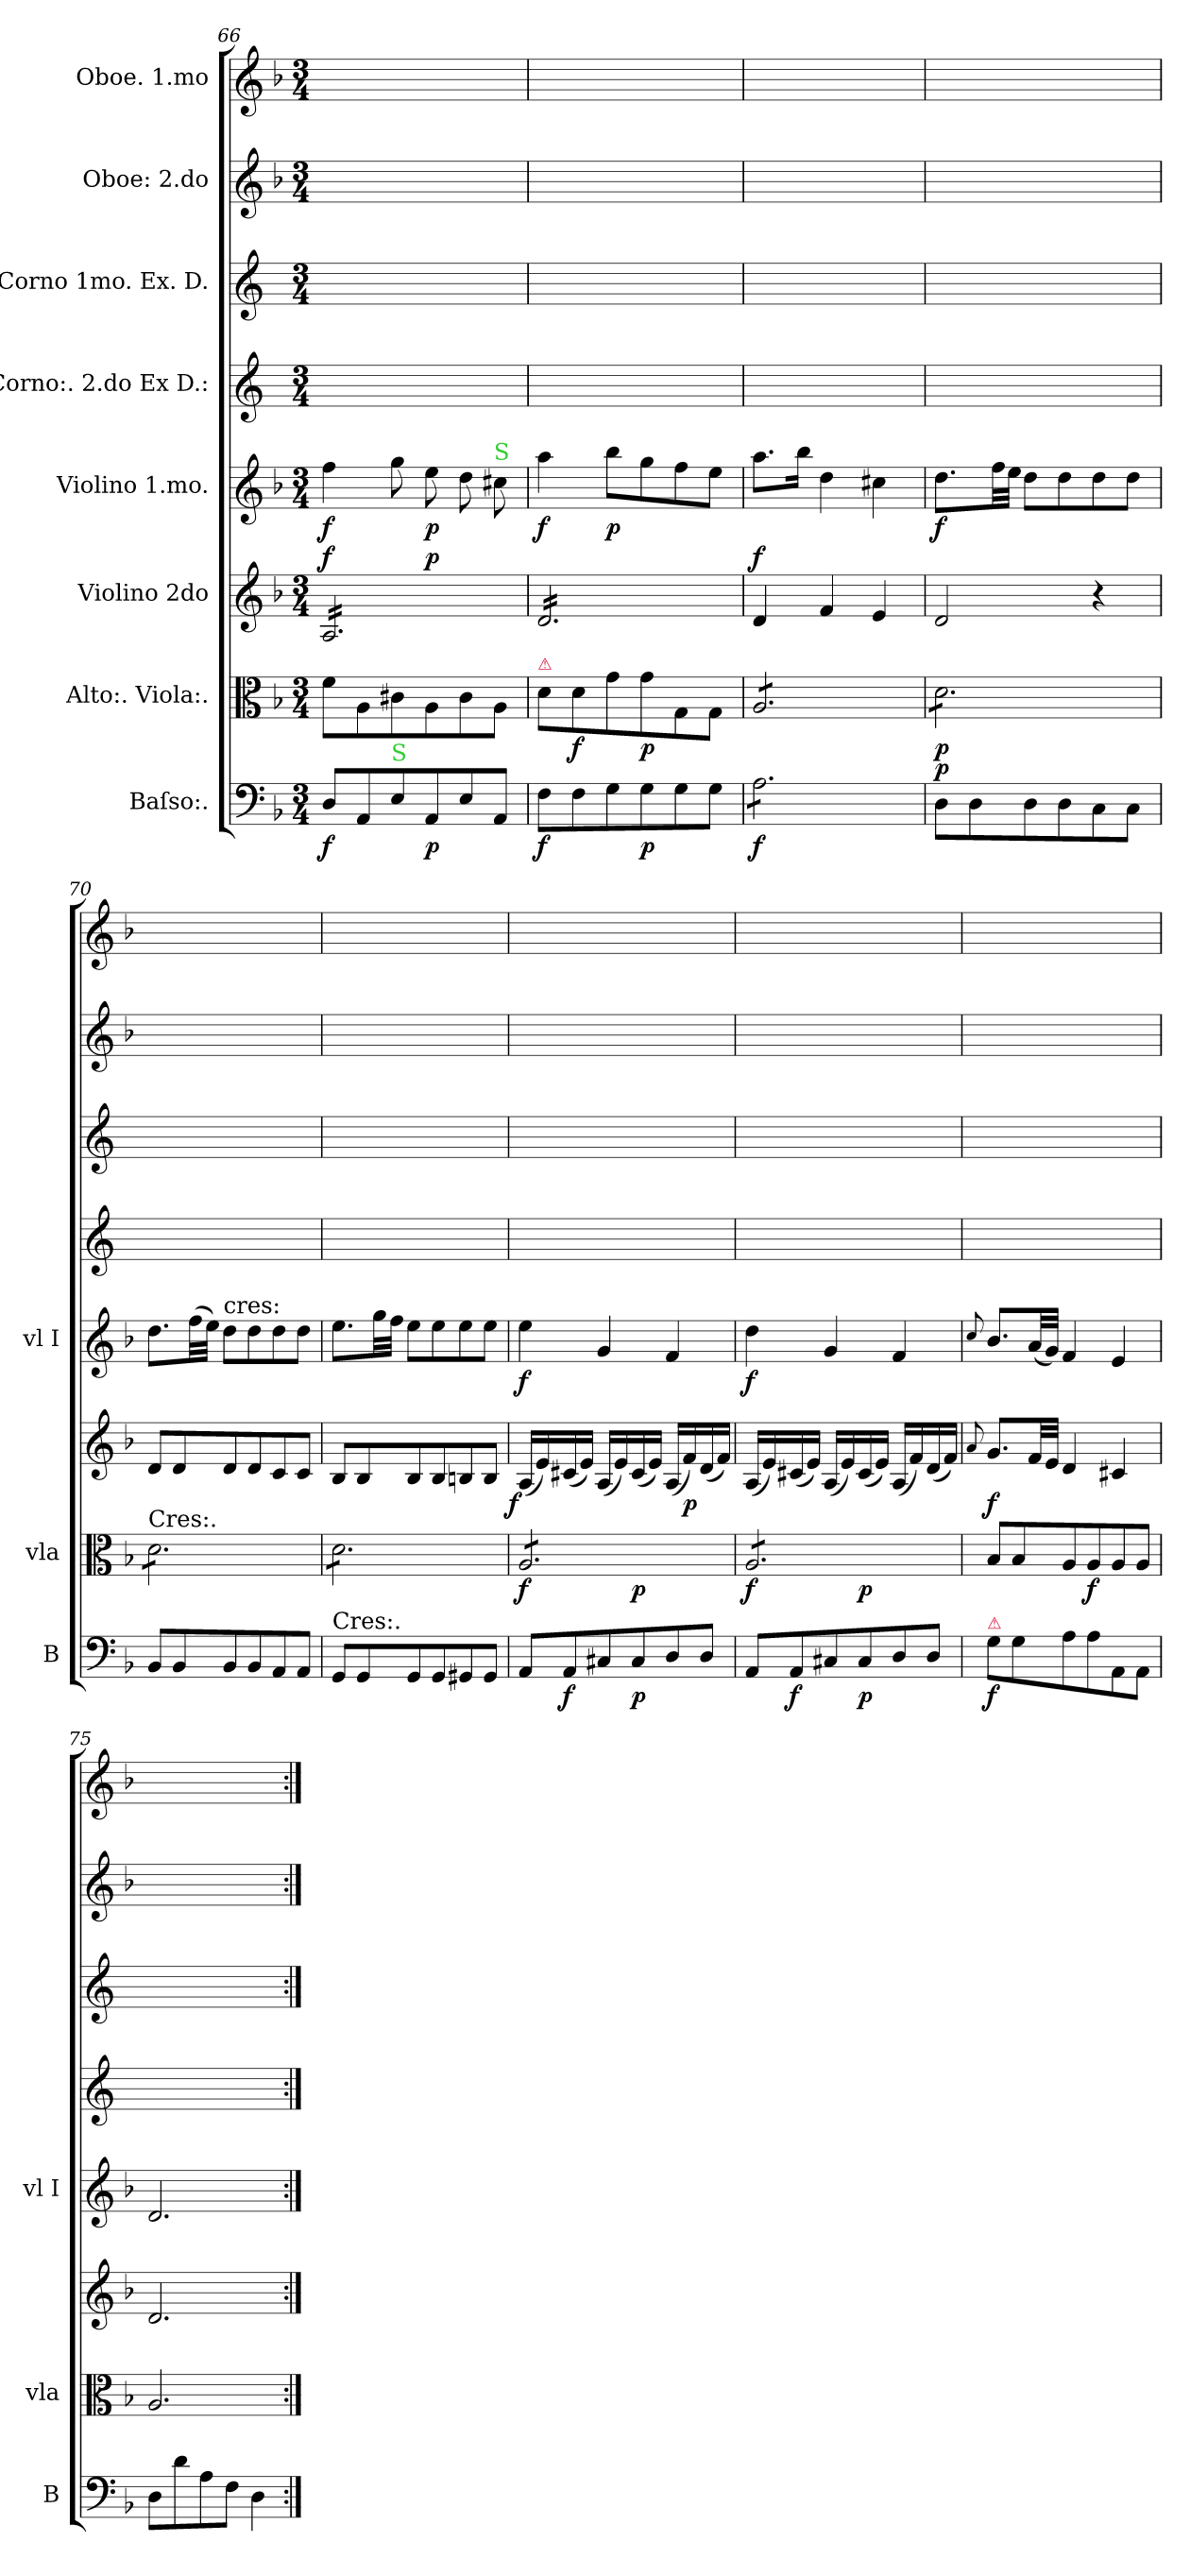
**kern	**dynam	**kern	**dynam	**kern	**dynam	**kern	**dynam	**kern	**kern	**kern	**kern
*part8	*part8	*part7	*part7	*part6	*part6	*part5	*part5	*part4	*part3	*part2	*part1
*staff8	*staff8	*staff7	*staff7	*staff6	*staff6	*staff5	*staff5	*staff4	*staff3	*staff2	*staff1
*I"Baſso:.	*	*I"Alto:. Viola:.	*	*I"Violino 2do	*	*I"Violino 1.mo.	*	*I"Corno:. 2.do Ex D.:	*I"Corno 1mo. Ex. D.	*I"Oboe: 2.do	*I"Oboe. 1.mo
*I'B	*	*I'vla	*	*	*	*I'vl I	*	*	*	*	*
*clefF4	*	*clefC3	*	*clefG2	*	*clefG2	*	*clefG2	*clefG2	*clefG2	*clefG2
*	*	*	*	*	*	*	*	*ITrd6c10	*ITrd6c10	*	*
*k[b-]	*	*k[b-]	*	*k[b-]	*	*k[b-]	*	*k[f#c#]	*k[f#c#]	*k[b-]	*k[b-]
*d:	*	*d:	*	*d:	*	*d:	*	*	*	*d:	*d:
*M3/4	*	*M3/4	*	*M3/4	*	*M3/4	*	*M3/4	*M3/4	*M3/4	*M3/4
=66	=66	=66	=66	=66	=66	=66	=66	=66	=66	=66	=66
!	!	!	!	!	!LO:DY:a	!	!	!	!	!	!
*	*	*	*	*^	*	*	*	*	*	*	*
*	*	*	*	*tremolo	*	*	*	*	*	*	*	*
8D/L	f	8f\L	.	16A/LL	4.ryy	f	4ff\	f	2.ryy	2.ryy	2.ryy	2.ryy
.	.	.	.	16A/	.	.	.	.	.	.	.	.
8AA/	.	8A\	.	16A/	.	.	.	.	.	.	.	.
.	.	.	.	16A/	.	.	.	.	.	.	.	.
!LO:TX:a:color=limegreen:t=S	!	!	!	!	!	!	!	!	!	!	!	!
8E	.	8c#X\	.	16A/	.	.	8gg\	.	.	.	.	.
.	.	.	.	16A/	.	.	.	.	.	.	.	.
!	!	!	!	!	!	!LO:DY:a	!	!	!	!	!	!
8AA/	p	8A\	.	16A/	4.ryy	p	8ee\	p	.	.	.	.
.	.	.	.	16A/	.	.	.	.	.	.	.	.
8E/	.	8c#\	.	16A/	.	.	8dd\	.	.	.	.	.
.	.	.	.	16A/	.	.	.	.	.	.	.	.
!	!	!	!	!	!	!	!LO:TX:a:color=limegreen:t=S	!	!	!	!	!
8AA/J	.	8A\J	.	16A/	.	.	8cc#X	.	.	.	.	.
.	.	.	.	16A/JJ	.	.	.	.	.	.	.	.
=67	=67	=67	=67	=67	=67	=67	=67	=67	=67	=67	=67	=67
!	!	!LO:TX:a:color=crimson:t=⚠	!	!	!	!	!	!	!	!	!	!
*	*	*	*	*v	*v	*	*	*	*	*	*	*
8F\L	f	8d\L	.	16d/LL	.	4aa\	f	2.ryy	2.ryy	2.ryy	2.ryy
.	.	.	.	16d/	.	.	.	.	.	.	.
8F\	.	8d\	f	16d/	.	.	.	.	.	.	.
.	.	.	.	16d/	.	.	.	.	.	.	.
8G\	.	8g\	.	16d/	.	8bb-\L	p	.	.	.	.
.	.	.	.	16d/	.	.	.	.	.	.	.
8G\	p	8g\	p	16d/	.	8gg\	.	.	.	.	.
.	.	.	.	16d/	.	.	.	.	.	.	.
8G\	.	8G/	.	16d/	.	8ff\	.	.	.	.	.
.	.	.	.	16d/	.	.	.	.	.	.	.
8G\J	.	8G/J	.	16d/	.	8ee\J	.	.	.	.	.
.	.	.	.	16d/JJ	.	.	.	.	.	.	.
*	*	*	*	*Xtremolo	*	*	*	*	*	*	*
=68	=68	=68	=68	=68	=68	=68	=68	=68	=68	=68	=68
!	!	!	!	!	!LO:DY:a	!	!	!	!	!	!
*tremolo	*	*	*	*	*	*	*	*	*	*	*
*	*	*tremolo	*	*	*	*	*	*	*	*	*
8A\L	f	8A/L	.	4d/	f	8.aa\L	.	2.ryy	2.ryy	2.ryy	2.ryy
8A\	.	8A/	.	.	.	.	.	.	.	.	.
.	.	.	.	.	.	16bb-\Jk	.	.	.	.	.
8A\	.	8A/	.	4f/	.	4dd\	.	.	.	.	.
8A\	.	8A/	.	.	.	.	.	.	.	.	.
8A\	.	8A/	.	4e/	.	4cc#X\	.	.	.	.	.
8A\J	.	8A/J	.	.	.	.	.	.	.	.	.
*Xtremolo	*	*	*	*	*	*	*	*	*	*	*
=69	=69	=69	=69	=69	=69	=69	=69	=69	=69	=69	=69
!	!LO:DY:a	!	!	!	!	!	!	!	!	!	!
8D\L	p	8d\L	p	2d/	.	8.dd\L	f	2.ryy	2.ryy	2.ryy	2.ryy
8D\	.	8d\	.	.	.	.	.	.	.	.	.
.	.	.	.	.	.	32ff\LL	.	.	.	.	.
.	.	.	.	.	.	32ee\JJJ	.	.	.	.	.
8D\	.	8d\	.	.	.	8dd\L	.	.	.	.	.
8D\	.	8d\	.	.	.	8dd\	.	.	.	.	.
8C\	.	8d\	.	4r	.	8dd\	.	.	.	.	.
8C\J	.	8d\J	.	.	.	8dd\J	.	.	.	.	.
=70	=70	=70	=70	=70	=70	=70	=70	=70	=70	=70	=70
!	!	!LO:TX:t=Cres&colon;.	!	!	!	!	!	!	!	!	!
8BB-/L	.	8d\L	.	8d/L	.	8.dd\L	.	2.ryy	2.ryy	2.ryy	2.ryy
8BB-/	.	8d\	.	8d/	.	.	.	.	.	.	.
.	.	.	.	.	.	(32ff\LL	.	.	.	.	.
.	.	.	.	.	.	32ee\JJJ)	.	.	.	.	.
!	!	!	!	!	!	!LO:TX:t=cres&colon;	!	!	!	!	!
8BB-/	.	8d\	.	8d/	.	8dd\L	.	.	.	.	.
8BB-/	.	8d\	.	8d/	.	8dd\	.	.	.	.	.
8AA/	.	8d\	.	8c/	.	8dd\	.	.	.	.	.
8AA/J	.	8d\J	.	8c/J	.	8dd\J	.	.	.	.	.
=71	=71	=71	=71	=71	=71	=71	=71	=71	=71	=71	=71
!LO:TX:t=Cres&colon;.	!	!	!	!	!	!	!	!	!	!	!
8GG/L	.	8d\L	.	8B-/L	.	8.ee\L	.	2.ryy	2.ryy	2.ryy	2.ryy
8GG/	.	8d\	.	8B-/	.	.	.	.	.	.	.
.	.	.	.	.	.	32gg\LL	.	.	.	.	.
.	.	.	.	.	.	32ff\JJJ	.	.	.	.	.
8GG/	.	8d\	.	8B-/	.	8ee\L	.	.	.	.	.
8GG/	.	8d\	.	8B-/	.	8ee\	.	.	.	.	.
8GG#X/	.	8d\	.	8Bn/	.	8ee\	.	.	.	.	.
8GG#/J	.	8d\J	.	8B/J	.	8ee\J	.	.	.	.	.
=72	=72	=72	=72	=72	=72	=72	=72	=72	=72	=72	=72
!	!	!	!	!	!LO:DY:rj	!	!	!	!	!	!
*	*	*^	*	*	*	*	*	*	*	*	*
8AA/L	.	8A/L	4.ryy	f	(16A/LL	f	4ee\	f	2.ryy	2.ryy	2.ryy	2.ryy
.	.	.	.	.	16e/)	.	.	.	.	.	.	.
8AA/	f	8A/	.	.	(16c#X/	.	.	.	.	.	.	.
.	.	.	.	.	16e/JJ)	.	.	.	.	.	.	.
8C#X/	.	8A/	.	.	(16A/LL	.	4g/	p&colon;	.	.	.	.
.	.	.	.	.	16e/)	.	.	.	.	.	.	.
8C#/	p	8A/	4.ryy	p	(16c#/	.	.	.	.	.	.	.
.	.	.	.	.	16e/JJ)	.	.	.	.	.	.	.
8D/	.	8A/	.	.	(16A/LL	.	4f/	.	.	.	.	.
.	.	.	.	.	16f/)	p	.	.	.	.	.	.
8D/J	.	8A/J	.	.	(16d/	.	.	.	.	.	.	.
.	.	.	.	.	16f/JJ)	.	.	.	.	.	.	.
=73	=73	=73	=73	=73	=73	=73	=73	=73	=73	=73	=73	=73
8AA/L	.	8A/L	4.ryy	f	(16A/LL	.	4dd\	f	2.ryy	2.ryy	2.ryy	2.ryy
.	.	.	.	.	16e/)	.	.	.	.	.	.	.
8AA/	f	8A/	.	.	(16c#X/	.	.	.	.	.	.	.
.	.	.	.	.	16e/JJ)	.	.	.	.	.	.	.
8C#X/	.	8A/	.	.	(16A/LL	.	4g/	p&colon;	.	.	.	.
.	.	.	.	.	16e/)	.	.	.	.	.	.	.
8C#/	p	8A/	4.ryy	p	(16c#/	.	.	.	.	.	.	.
.	.	.	.	.	16e/JJ)	.	.	.	.	.	.	.
8D/	.	8A/	.	.	(16A/LL	.	4f/	.	.	.	.	.
.	.	.	.	.	16f/)	.	.	.	.	.	.	.
8D/J	.	8A/J	.	.	(16d/	.	.	.	.	.	.	.
*	*	*Xtremolo	*	*	*	*	*	*	*	*	*	*
.	.	.	.	.	16f/JJ)	.	.	.	.	.	.	.
*	*	*v	*v	*	*	*	*	*	*	*	*	*
=74	=74	=74	=74	=74	=74	=74	=74	=74	=74	=74	=74
.	.	.	.	8qqa/	.	8qqcc/	.	.	.	.	.
!LO:TX:a:color=crimson:t=⚠	!	!	!	!	!	!	!	!	!	!	!
8G\L	f	8B-/L	.	8.g/L	f	8.b-/L	.	2.ryy	2.ryy	2.ryy	2.ryy
8G\	.	8B-/	.	.	.	.	.	.	.	.	.
.	.	.	.	32f/LL	.	(32a/LL	.	.	.	.	.
.	.	.	.	32e/JJJ	.	32g/JJJ)	.	.	.	.	.
8A\	.	8A/	.	4d/	.	4f/	.	.	.	.	.
8A\	.	8A/	f	.	.	.	.	.	.	.	.
8AA/	.	8A/	.	4c#X/	.	4e/	.	.	.	.	.
8AA/J	.	8A/J	.	.	.	.	.	.	.	.	.
=75	=75	=75	=75	=75	=75	=75	=75	=75	=75	=75	=75
8D\L	.	2.A/	.	2.d/	.	2.d/	.	2.ryy	2.ryy	2.ryy	2.ryy
8d\	.	.	.	.	.	.	.	.	.	.	.
8A\	.	.	.	.	.	.	.	.	.	.	.
8F\J	.	.	.	.	.	.	.	.	.	.	.
4D\	.	.	.	.	.	.	.	.	.	.	.
=:|!	=:|!	=:|!	=:|!	=:|!	=:|!	=:|!	=:|!	=:|!	=:|!	=:|!	=:|!
*-	*-	*-	*-	*-	*-	*-	*-	*-	*-	*-	*-
